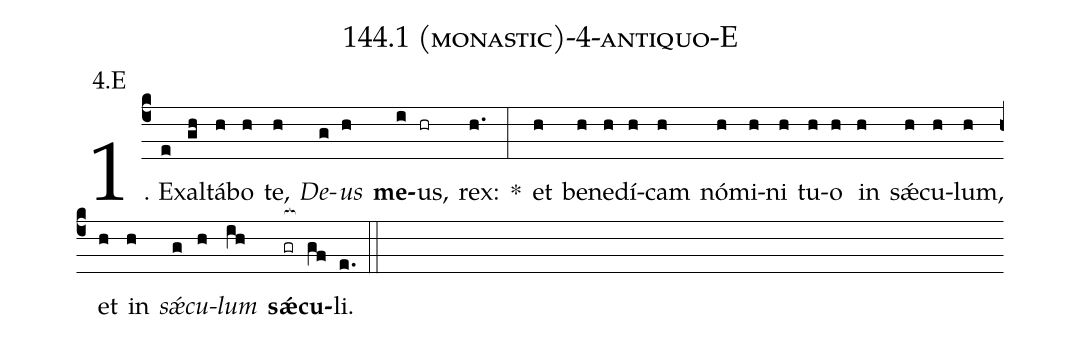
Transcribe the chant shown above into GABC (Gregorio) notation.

name: 144.1 (monastic)-4-antiquo-E;
annotation: 4.E;
%%
(c4)1. Ex(e)al(gh)tá(h)bo(h) te,(h) <i>De</i>(g)<i>us</i>(h) <b>me</b>(i)us,(hr) rex:(h.) *(:) et(h) be(h)ne(h)dí(h)cam(h) nó(h)mi(h)ni(h) tu(h)o(h) in(h) sǽ(h)cu(h)lum,(h) et(h) in(h) <i>sǽ</i>(g)<i>cu</i>(h)<i>lum</i>(ih) <b>sǽ</b>(gr[ocb:1{])<b>cu</b>(gf[ocb:0}])li.(e.) (::)
